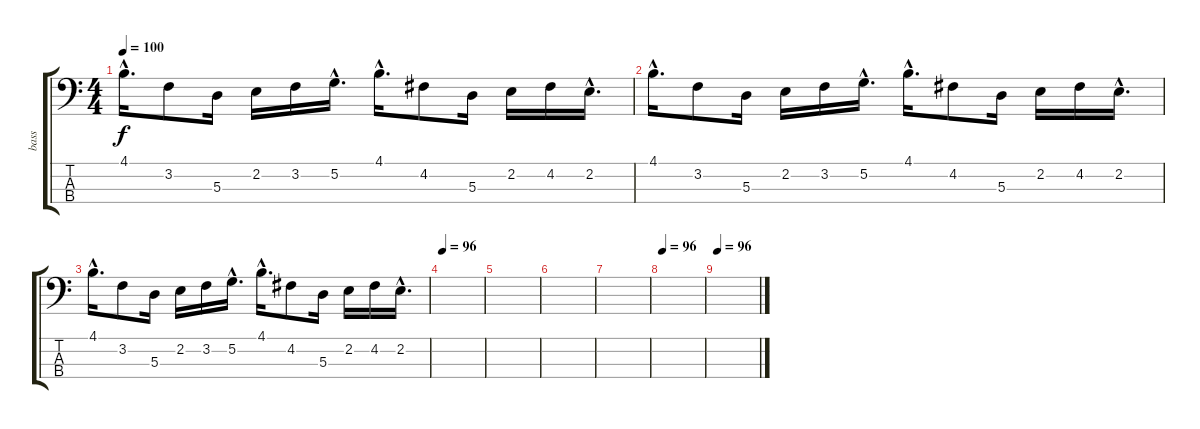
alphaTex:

\track ("bass" "bass") {instrument electricbassfinger}
\staff {score tabs}
\tuning (G2 D2 A1 E1) {hide}
\ts (4 4)
\tempo 100
\clef f4
\ks c
4.1{hac}.16{d dy f} 3.2.8 5.3.16 2.2.16 3.2.16 5.2{hac}.16{d} 4.1{hac}.16{d} 4.2.8 5.3.16 2.2.16 4.2.16 2.2{hac}.16{d} |
4.1{hac}.16{d} 3.2.8 5.3.16 2.2.16 3.2.16 5.2{hac}.16{d} 4.1{hac}.16{d} 4.2.8 5.3.16 2.2.16 4.2.16 2.2{hac}.16{d} |
4.1{hac}.16{d} 3.2.8 5.3.16 2.2.16 3.2.16 5.2{hac}.16{d} 4.1{hac}.16{d} 4.2.8 5.3.16 2.2.16 4.2.16 2.2{hac}.16{d} |
\tempo 96
|
|
|
|
\tempo 96
|
\tempo 96
